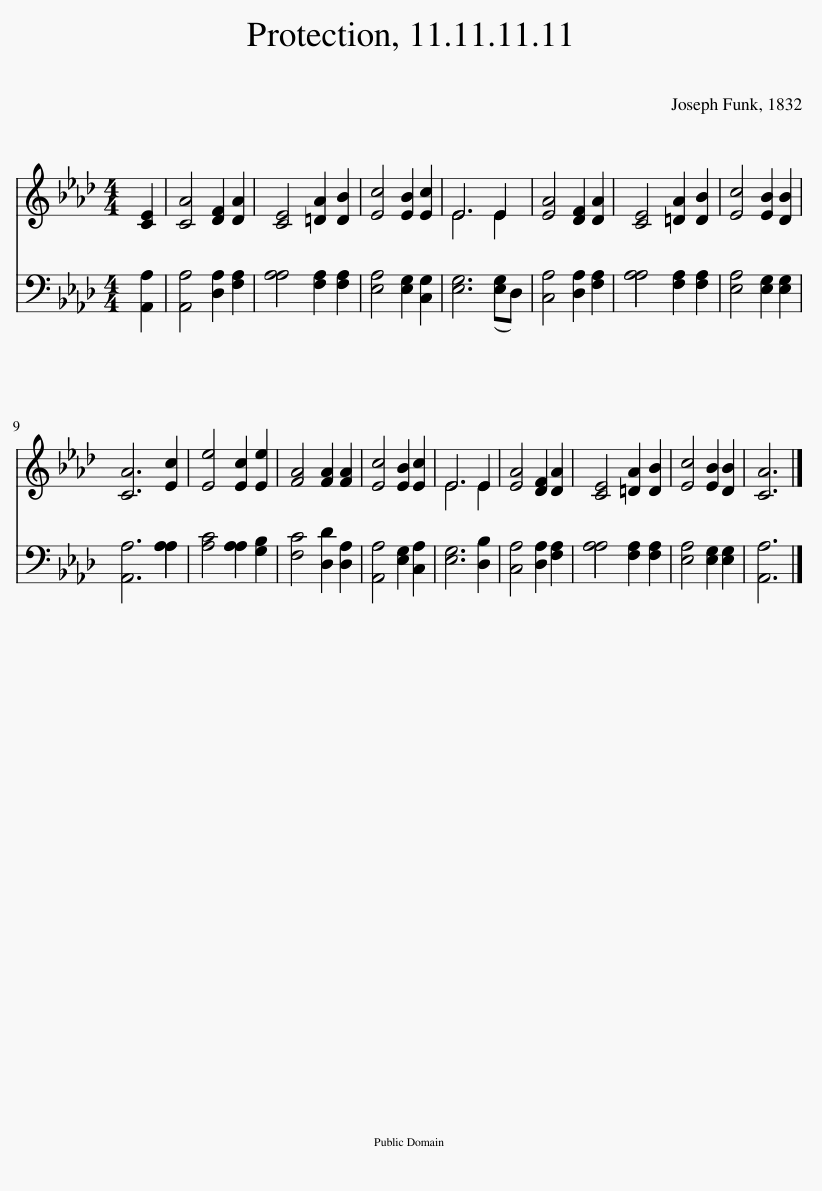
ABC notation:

X:1
%%score ( 1 2 ) ( 3 4 )
L:1/8
M:4/4
I:linebreak $
K:Ab
V:1 treble
V:2 treble
V:3 bass
V:4 bass
V:1
 [CE]2 | [CA]4 [DF]2 [DA]2 | [CE]4 [=DA]2 [DB]2 | [Ec]4 [EB]2 [Ec]2 | E6 E2 | %5
 [EA]4 [DF]2 [DA]2 | [CE]4 [=DA]2 [DB]2 | [Ec]4 [EB]2 [DB]2 |$ [CA]6 [Ec]2 | [Ee]4 [Ec]2 [Ee]2 | %10
 [FA]4 [FA]2 [FA]2 | [Ec]4 [EB]2 [Ec]2 | E6 E2 | [EA]4 [DF]2 [DA]2 | [CE]4 [=DA]2 [DB]2 | %15
 [Ec]4 [EB]2 [DB]2 | [CA]6 |] %17
V:2
 x2 | x8 | x8 | x8 | E6 E2 | %5
 x8 | x8 | x8 |$ x8 | x8 | %10
 x8 | x8 | E6 E2 | x8 | x8 | %15
 x8 | x6 |] %17
V:3
 [A,,A,]2 | [A,,A,]4 [D,A,]2 [F,A,]2 | A,4 [F,A,]2 [F,A,]2 | [E,A,]4 [E,G,]2 [C,G,]2 | [E,G,]6 (E,D,) | %5
 [C,A,]4 [D,A,]2 [F,A,]2 | A,4 [F,A,]2 [F,A,]2 | [E,A,]4 [E,G,]2 [E,G,]2 |$ [A,,A,]6 A,2 | [A,C]4 A,2 [G,B,]2 | %10
 [F,C]4 [D,D]2 [D,A,]2 | [A,,A,]4 [E,G,]2 [C,A,]2 | [E,G,]6 [D,B,]2 | [C,A,]4 [D,A,]2 [F,A,]2 | A,4 [F,A,]2 [F,A,]2 | %15
 [E,A,]4 [E,G,]2 [E,G,]2 | [A,,A,]6 |] %17
V:4
 x2 | x8 | A,4 x4 | x8 | x6 G,2 | %5
 x8 | A,4 x4 | x8 |$ x6 A,2 | x4 A,2 x2 | %10
 x8 | x8 | x8 | x8 | A,4 x4 | %15
 x8 | x6 |] %17
